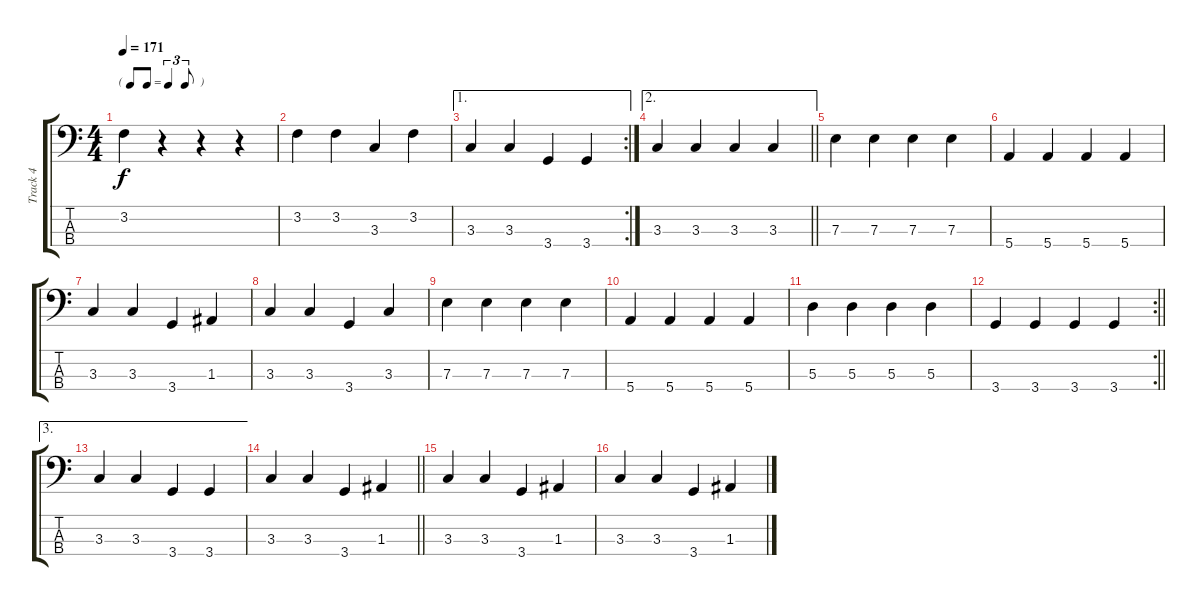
\track ("Track 4" "Track 4") {instrument electricbassfinger}
\staff {score tabs}
\tuning (G2 D2 A1 E1) {hide}
\ts (4 4)
\tf triplet8th
\tempo 171
\clef f4
\ks c
3.2.4{dy f} r.4 r.4 r.4 |
3.2.4 3.2.4 3.3.4 3.2.4 |
\ae 1
\rc 2
3.3.4 3.3.4 3.4.4 3.4.4 |
\ae 2
\barLineRight lightlight
3.3.4 3.3.4 3.3.4 3.3.4 |
7.3.4 7.3.4 7.3.4 7.3.4 |
5.4.4 5.4.4 5.4.4 5.4.4 |
3.3.4 3.3.4 3.4.4 1.3.4 |
3.3.4 3.3.4 3.4.4 3.3.4 |
7.3.4 7.3.4 7.3.4 7.3.4 |
5.4.4 5.4.4 5.4.4 5.4.4 |
5.3.4 5.3.4 5.3.4 5.3.4 |
\rc 2
\barLineRight lightlight
3.4.4 3.4.4 3.4.4 3.4.4 |
\ae 3
3.3.4 3.3.4 3.4.4 3.4.4 |
\barLineRight lightlight
3.3.4 3.3.4 3.4.4 1.3.4 |
3.3.4 3.3.4 3.4.4 1.3.4 |
3.3.4 3.3.4 3.4.4 1.3.4
